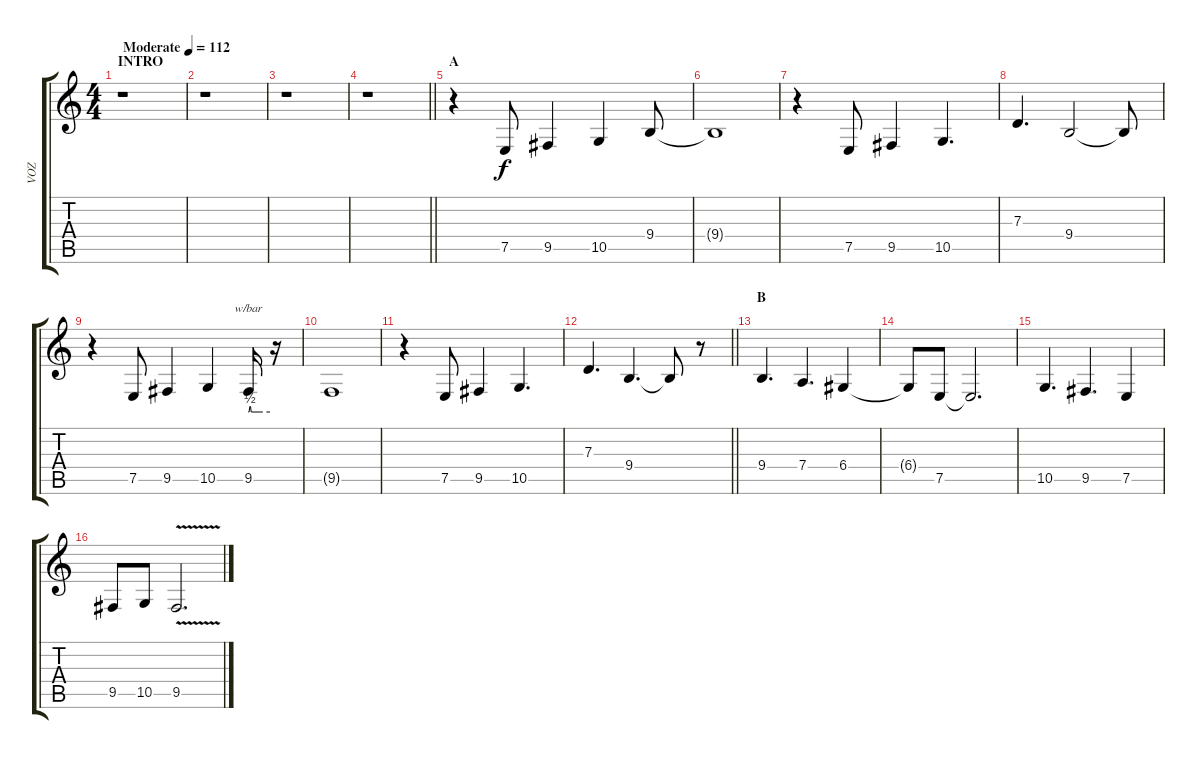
\track ("VOZ" "VOZ") {instrument flute}
\staff {score tabs}
\tuning (E4 B3 G3 D3 A2 E2) {hide}
\ts (4 4)
\section ("" "INTRO")
\tempo (112 "Moderate")
\clef g2
\ks c
r.1{dy f instrument flute} |
r.1 |
r.1 |
\barLineRight lightlight
r.1 |
\section ("" "A")
r.4 7.5.8 9.5.4 10.5.4 9.4.8 |
9.4{t}.1 |
r.4 7.5.8 9.5.4 10.5.4{d} |
7.3.4{d} 9.4.2 9.4{t}.8 |
r.4 7.5.8 9.5.4 10.5.4 9.5.16{tbe (custom default 0 0 2 0 4 2 6 2 8 0 10 0 15 0 30 0 60 0)} r.16 |
9.5{t}.1 |
r.4 7.5.8 9.5.4 10.5.4{d} |
\barLineRight lightlight
7.3.4{d} 9.4.4{d} 9.4{t}.8 r.8 |
\section ("" "B")
9.4.4{d} 7.4.4{d} 6.4.4 |
6.4{t}.8 7.5.8 7.5{t}.2{d} |
10.5.4{d} 9.5.4{d} 7.5.4 |
9.5.8 10.5.8 9.5{v}.2{d}
